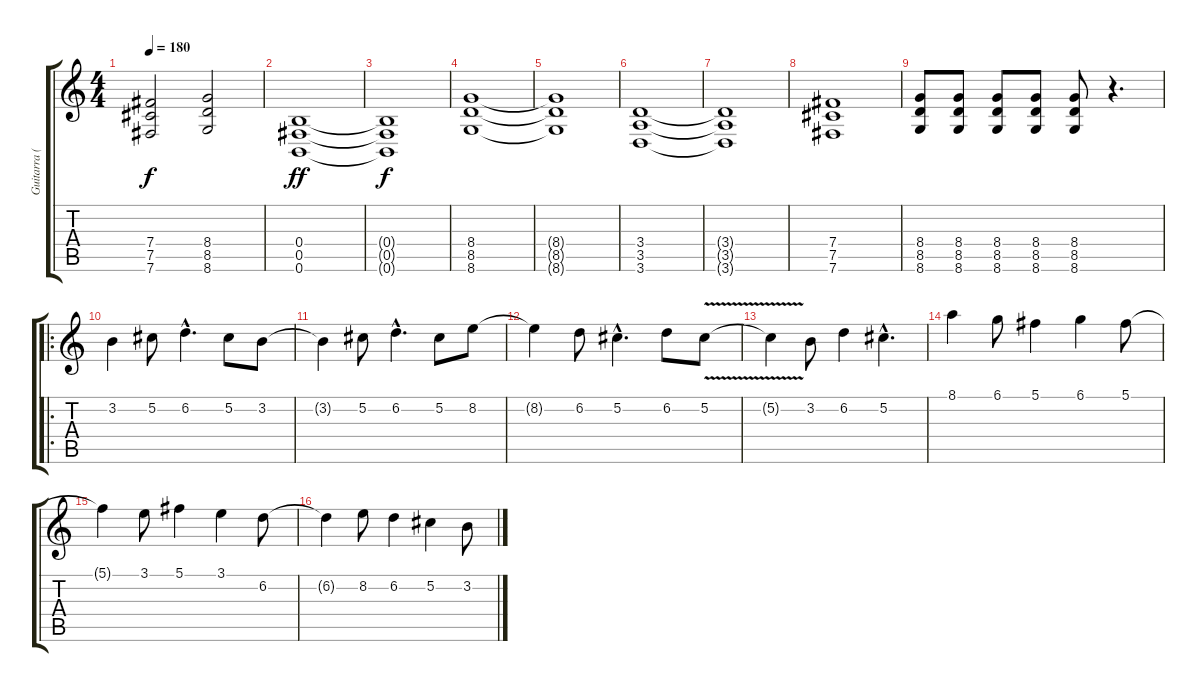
\track ("Guitarra (Alexis Ruiz)" "Guitarra (") {instrument distortionguitar}
\staff {score tabs}
\tuning (Db4 Ab3 E3 B2 Gb2 B1) {hide}
\ts (4 4)
\tempo 180
\clef g2
\ks c
(7.4{t} 7.5{t} 7.6{t}).2{dy f} (8.4 8.5 8.6).2 |
(0.4 0.5 0.6).1{dy ff} |
(0.4{t} 0.5{t} 0.6{t}).1{dy f} |
(8.4 8.5 8.6).1 |
(8.4{t} 8.5{t} 8.6{t}).1 |
(3.4 3.5 3.6).1 |
(3.4{t} 3.5{t} 3.6{t}).1 |
(7.4 7.5 7.6).1 |
(8.4 8.5 8.6).8 (8.4 8.5 8.6).8 (8.4 8.5 8.6).8 (8.4 8.5 8.6).8 (8.4 8.5 8.6).8 r.4{d} |
\ro
3.2.4{volume 13} 5.2.8 6.2{hac}.4{d} 5.2.8 3.2.8 |
3.2{t}.4 5.2.8 6.2{hac}.4{d} 5.2.8 8.2.8 |
8.2{t}.4 6.2.8 5.2{hac}.4{d} 6.2.8 5.2{v}.8 |
5.2{t}.4 3.2.8 6.2.4 5.2{hac}.4{d} |
8.1.4 6.1.8 5.1.4 6.1.4 5.1.8 |
5.1{t}.4 3.1.8 5.1.4 3.1.4 6.2.8 |
6.2{t}.4 8.2.8 6.2.4 5.2.4 3.2.8
